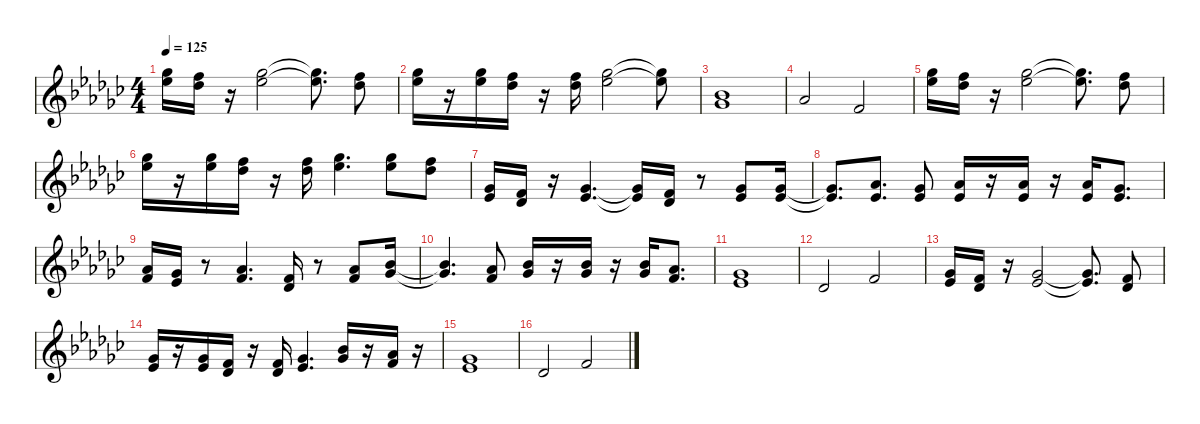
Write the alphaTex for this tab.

\defaultSystemsLayout 4
\hideDynamics
\bracketExtendMode nobrackets
\singleTrackTrackNamePolicy hidden
\multiTrackTrackNamePolicy hidden
\firstSystemTrackNameMode fullname
\firstSystemTrackNameOrientation horizontal
\otherSystemsTrackNameOrientation horizontal
\track ("Effect 1" "br.synth.") {instrument synthbrass1}
\staff {score}
\tuning (E4 B3 G3 D3 A2 E2)
\displaytranspose 3
\ts (4 4)
\tempo 125
\clef g2
\ks gb
(11.1{acc b} 13.2{acc b}).16{dy f beam Down} (10.1{acc forcenatural} 11.2{acc b}).16{beam Down} r.16{beam Down} (11.1{acc b} 13.2{acc b}).2{beam Down} (11.1{t acc b} 13.2{t acc b}).8{d beam Down} (10.1{acc forcenatural} 11.2{acc b}).8{beam Down} |
(11.1{acc b} 13.2{acc b}).16{beam Down} r.16{beam Down} (11.1{acc b} 13.2{acc b}).16{beam Down} (10.1{acc forcenatural} 11.2{acc b}).16{beam Down} r.16{beam Down} (10.1{acc forcenatural} 11.2{acc b}).16{beam Down} (11.1{acc b} 13.2{acc b}).2{beam Down} (11.1{t acc b} 13.2{t acc b}).8{beam Down} |
(12.3{acc b} 13.4{acc b}).1{beam Up} |
10.3{acc b}.2{beam Up} 12.4{acc forcenatural}.2{beam Up} |
(11.1{acc b} 13.2{acc b}).16{beam Down} (10.1{acc forcenatural} 11.2{acc b}).16{beam Down} r.16{beam Down} (11.1{acc b} 13.2{acc b}).2{beam Down} (11.1{t acc b} 13.2{t acc b}).8{d beam Down} (10.1{acc forcenatural} 11.2{acc b}).8{beam Down} |
(11.1{acc b} 13.2{acc b}).16{beam Down} r.16{beam Down} (11.1{acc b} 13.2{acc b}).16{beam Down} (10.1{acc forcenatural} 11.2{acc b}).16{beam Down} r.16{beam Down} (10.1{acc forcenatural} 11.2{acc b}).16{beam Down} (11.1{acc b} 13.2{acc b}).4{d beam Down} (11.1{acc b} 13.2{acc b}).8{beam Down} (10.1{acc forcenatural} 11.2{acc b}).8{beam Down} |
(8.3{acc b} 10.4{acc b}).16{beam Up} (7.3{acc forcenatural} 8.4{acc b}).16{beam Up} r.16{beam Up} (8.3{acc b} 10.4{acc b}).4{d beam Up} (8.3{t acc b} 10.4{t acc b}).16{beam Up} (7.3{acc forcenatural} 8.4{acc b}).16{beam Up} r.8{beam Up} (8.3{acc b} 10.4{acc b}).8{beam Up} (8.3{acc b} 10.4{acc b}).16{beam Up} |
(8.3{t acc b} 10.4{t acc b}).8{d beam Up} (10.3{acc b} 10.4{acc b}).8{d beam Up} (8.3{acc b} 10.4{acc b}).8{beam Up} (10.3{acc b} 10.4{acc b}).16{beam Up} r.16{beam Up} (10.3{acc b} 10.4{acc b}).16{beam Up} r.16{beam Up} (10.3{acc b} 10.4{acc b}).16{beam Up} (8.3{acc b} 10.4{acc b}).8{d beam Up} |
(6.2{acc b} 7.3{acc forcenatural}).16{beam Up} (4.2{acc b} 5.3{acc b}).16{beam Up} r.8{beam Up} (6.2{acc b} 7.3{acc forcenatural}).4{d beam Up} (3.2{acc forcenatural} 3.3{acc b}).16{beam Up} r.8{beam Up} (1.1{acc b} 3.2{acc forcenatural}).8{beam Up} (3.1{acc b} 4.2{acc b}).16{beam Up} |
(3.1{t acc b} 4.2{t acc b}).4{d beam Up} (1.1{acc b} 3.2{acc forcenatural}).8{beam Up} (3.1{acc b} 4.2{acc b}).16{beam Up} r.16{beam Up} (3.1{acc b} 4.2{acc b}).16{beam Up} r.16{beam Up} (3.1{acc b} 4.2{acc b}).16{beam Up} (1.1{acc b} 3.2{acc forcenatural}).8{d beam Up} |
(4.2{acc b} 5.3{acc b}).1{beam Up} |
3.3{acc b}.2{beam Up} 3.2{acc forcenatural}.2{beam Up} |
(4.2{acc b} 5.3{acc b}).16{beam Up} (3.2{acc forcenatural} 3.3{acc b}).16{beam Up} r.16{beam Up} (4.2{acc b} 5.3{acc b}).2{beam Up} (4.2{t acc b} 5.3{t acc b}).8{d beam Up} (3.2{acc forcenatural} 3.3{acc b}).8{beam Up} |
(4.2{acc b} 5.3{acc b}).16{beam Up} r.16{beam Up} (4.2{acc b} 5.3{acc b}).16{beam Up} (3.2{acc forcenatural} 3.3{acc b}).16{beam Up} r.16{beam Up} (3.2{acc forcenatural} 3.3{acc b}).16{beam Up} (4.2{acc b} 5.3{acc b}).4{d beam Up} (3.1{acc b} 4.2{acc b}).16{beam Up} r.16{beam Up} (1.1{acc b} 3.2{acc forcenatural}).16{beam Up} r.16{beam Up} |
(4.2{acc b} 5.3{acc b}).1{beam Up} |
3.3{acc b}.2{beam Up} 3.2{acc forcenatural}.2{beam Up}
